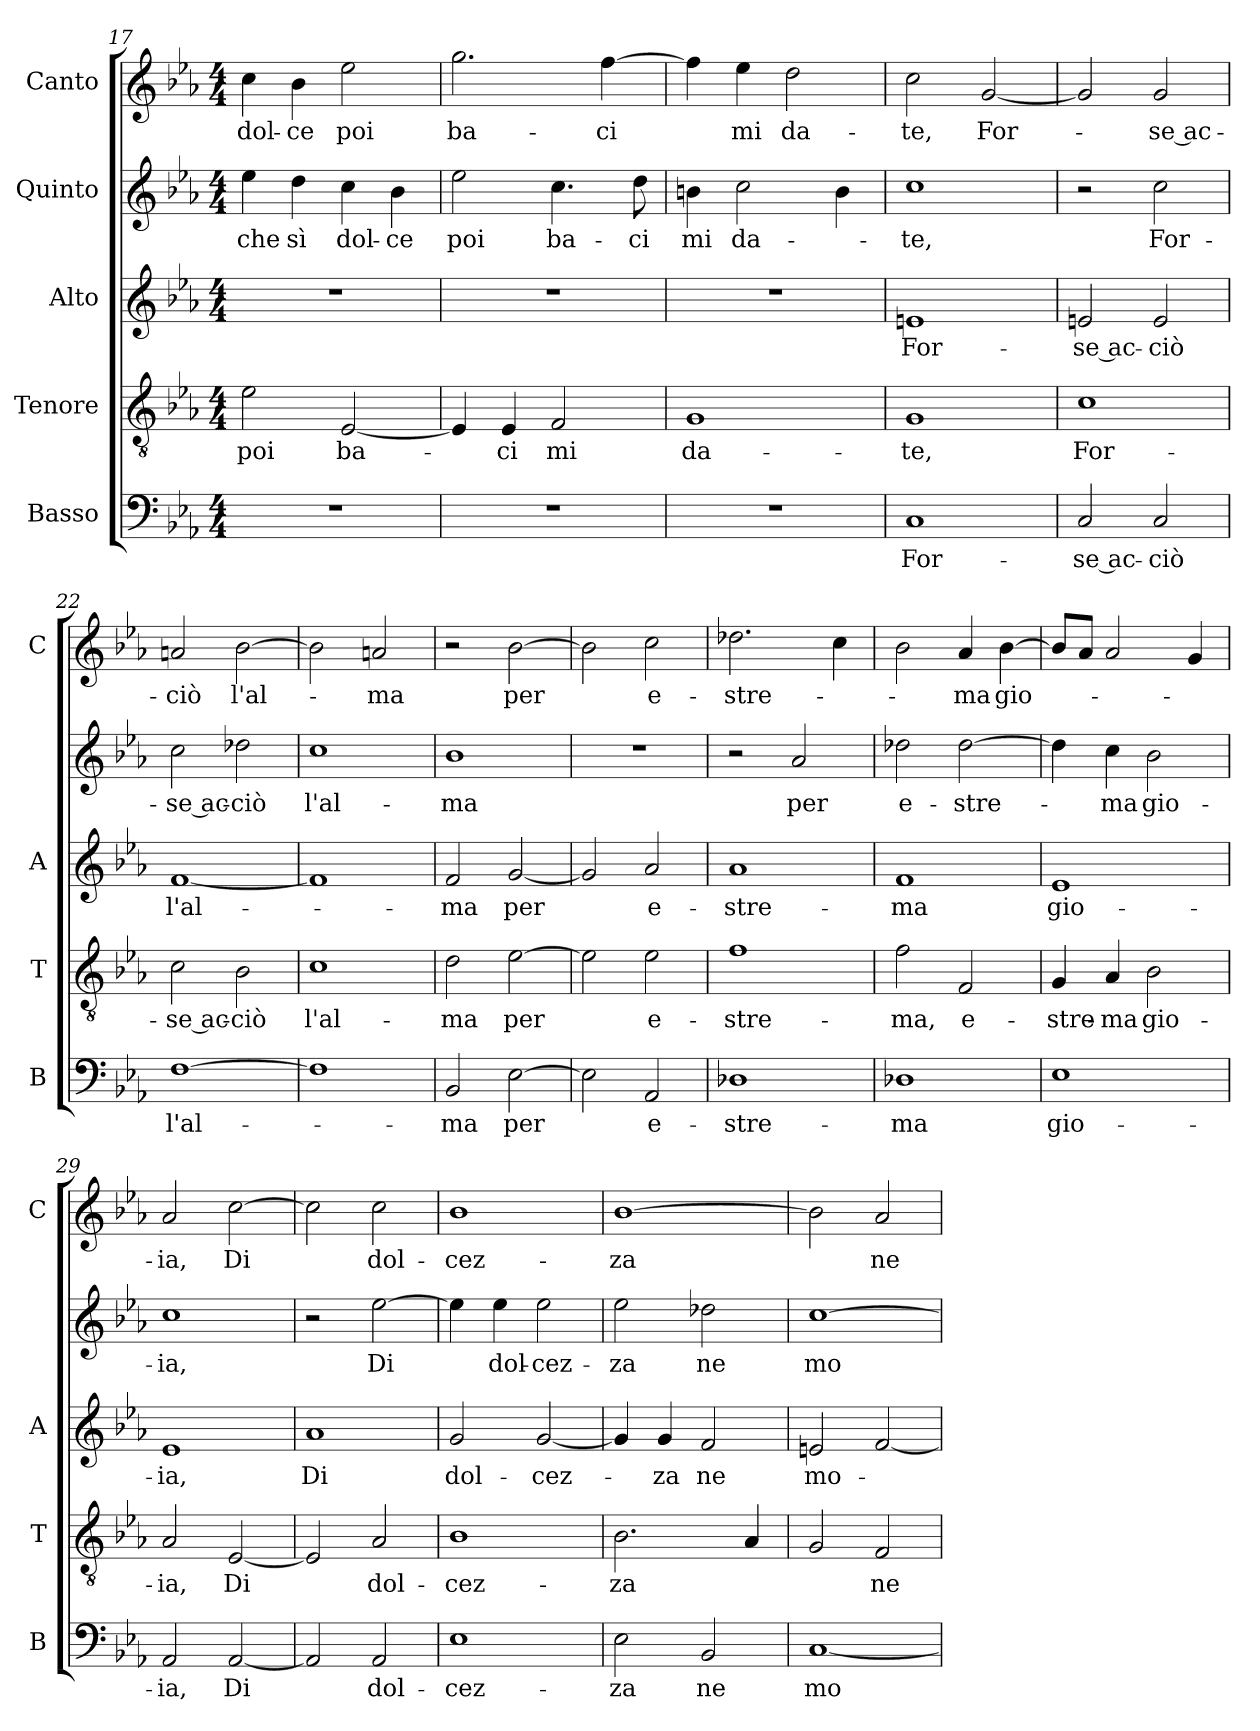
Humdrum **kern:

**kern	**text	**kern	**text	**kern	**text	**kern	**text	**kern	**text
*part5	*part5	*part4	*part4	*part3	*part3	*part2	*part2	*part1	*part1
*staff5	*staff5	*staff4	*staff4	*staff3	*staff3	*staff2	*staff2	*staff1	*staff1
*I"Basso	*	*I"Tenore	*	*I"Alto	*	*I"Quinto	*	*I"Canto	*
*I'B	*	*I'T	*	*I'A	*	*	*	*I'C	*
*clefF4	*	*clefGv2	*	*clefG2	*	*clefG2	*	*clefG2	*
*k[b-e-a-]	*	*k[b-e-a-]	*	*k[b-e-a-]	*	*k[b-e-a-]	*	*k[b-e-a-]	*
*E-:	*	*E-:	*	*E-:	*	*E-:	*	*E-:	*
*M4/4	*	*M4/4	*	*M4/4	*	*M4/4	*	*M4/4	*
=17	=17	=17	=17	=17	=17	=17	=17	=17	=17
!	!	!	!LO:LY:b	!	!	!	!LO:LY:b	!	!LO:LY:b
1r	.	2e-\	poi	1r	.	4ee-\	che	4cc\	dol-
!	!	!	!	!	!	!	!LO:LY:b	!	!LO:LY:b
.	.	.	.	.	.	4dd\	sì	4b-\	-ce
!	!	!	!LO:LY:b	!	!	!	!LO:LY:b	!	!LO:LY:b
.	.	[2E-/	ba-	.	.	4cc\	dol-	2ee-\	poi
!	!	!	!	!	!	!	!LO:LY:b	!	!
.	.	.	.	.	.	4b-\	-ce	.	.
=18	=18	=18	=18	=18	=18	=18	=18	=18	=18
!	!	!	!	!	!	!	!LO:LY:b	!	!LO:LY:b
1r	.	4E-/]	.	1r	.	2ee-\	poi	2.gg\	ba-
!	!	!	!LO:LY:b	!	!	!	!	!	!
.	.	4E-/	-ci	.	.	.	.	.	.
!	!	!	!LO:LY:b	!	!	!	!LO:LY:b	!	!
.	.	2F/	mi	.	.	4.cc\	ba-	.	.
!	!	!	!	!	!	!	!	!	!LO:LY:b
.	.	.	.	.	.	.	.	[4ff\	-ci
!	!	!	!	!	!	!	!LO:LY:b	!	!
.	.	.	.	.	.	8dd\	-ci	.	.
=19	=19	=19	=19	=19	=19	=19	=19	=19	=19
!	!	!	!LO:LY:b	!	!	!	!LO:LY:b	!	!
1r	.	1G	da-	1r	.	4bn\	mi	4ff\]	.
!	!	!	!	!	!	!	!LO:LY:b	!	!LO:LY:b
.	.	.	.	.	.	2cc\	da-	4ee-\	mi
!	!	!	!	!	!	!	!	!	!LO:LY:b
.	.	.	.	.	.	.	.	2dd\	da-
.	.	.	.	.	.	4b\	.	.	.
=20	=20	=20	=20	=20	=20	=20	=20	=20	=20
!	!LO:LY:b	!	!LO:LY:b	!	!LO:LY:b	!	!LO:LY:b	!	!LO:LY:b
1C	For-	1G	-te,	1en	For-	1cc	-te,	2cc\	-te,
!	!	!	!	!	!	!	!	!	!LO:LY:b
.	.	.	.	.	.	.	.	[2g/	For-
=21	=21	=21	=21	=21	=21	=21	=21	=21	=21
!	!LO:LY:b	!	!LO:LY:b	!	!LO:LY:b	!	!	!	!
2C/	-se ac-	1c	For-	2en/	-se ac-	2r	.	2g/]	.
!	!LO:LY:b	!	!	!	!LO:LY:b	!	!LO:LY:b	!	!LO:LY:b
2C/	-ciò	.	.	2e/	-ciò	2cc\	For-	2g/	-se ac-
!!LO:PB:g=z
=22	=22	=22	=22	=22	=22	=22	=22	=22	=22
!	!LO:LY:b	!	!LO:LY:b	!	!LO:LY:b	!	!LO:LY:b	!	!LO:LY:b
[1F	l'al-	2c\	-se ac-	[1f	l'al-	2cc\	-se ac-	2an/	-ciò
!	!	!	!LO:LY:b	!	!	!	!LO:LY:b	!	!LO:LY:b
.	.	2B-\	-ciò	.	.	2dd-X\	-ciò	[2b-\	l'al-
=23	=23	=23	=23	=23	=23	=23	=23	=23	=23
!	!	!	!LO:LY:b	!	!	!	!LO:LY:b	!	!
1F]	.	1c	l'al-	1f]	.	1cc	l'al-	2b-\]	.
!	!	!	!	!	!	!	!	!	!LO:LY:b
.	.	.	.	.	.	.	.	2an/	-ma
=24	=24	=24	=24	=24	=24	=24	=24	=24	=24
!	!LO:LY:b	!	!LO:LY:b	!	!LO:LY:b	!	!LO:LY:b	!	!
2BB-/	-ma	2d\	-ma	2f/	-ma	1b-	-ma	2r	.
!	!LO:LY:b	!	!LO:LY:b	!	!LO:LY:b	!	!	!	!LO:LY:b
[2E-\	per	[2e-\	per	[2g/	per	.	.	[2b-\	per
=25	=25	=25	=25	=25	=25	=25	=25	=25	=25
2E-\]	.	2e-\]	.	2g/]	.	1r	.	2b-\]	.
!	!LO:LY:b	!	!LO:LY:b	!	!LO:LY:b	!	!	!	!LO:LY:b
2AA-/	e-	2e-\	e-	2a-/	e-	.	.	2cc\	e-
=26	=26	=26	=26	=26	=26	=26	=26	=26	=26
!	!LO:LY:b	!	!LO:LY:b	!	!LO:LY:b	!	!	!	!LO:LY:b
1D-X	-stre-	1f	-stre-	1a-	-stre-	2r	.	2.dd-X\	-stre-
!	!	!	!	!	!	!	!LO:LY:b	!	!
.	.	.	.	.	.	2a-/	per	.	.
.	.	.	.	.	.	.	.	4cc\	.
=27	=27	=27	=27	=27	=27	=27	=27	=27	=27
!	!LO:LY:b	!	!LO:LY:b	!	!LO:LY:b	!	!LO:LY:b	!	!
1D-X	-ma	2f\	-ma,	1f	-ma	2dd-X\	e-	2b-\	.
!	!	!	!LO:LY:b	!	!	!	!LO:LY:b	!	!LO:LY:b
.	.	2F/	e-	.	.	[2dd-\	-stre-	4a-/	-ma
!	!	!	!	!	!	!	!	!	!LO:LY:b
.	.	.	.	.	.	.	.	[4b-\	gio-
=28	=28	=28	=28	=28	=28	=28	=28	=28	=28
!	!LO:LY:b	!	!LO:LY:b	!	!LO:LY:b	!	!	!	!
1E-	gio-	4G/	-stre-	1e-	gio-	4dd-\]	.	8b-/L]	.
.	.	.	.	.	.	.	.	8a-/J	.
!	!	!	!LO:LY:b	!	!	!	!LO:LY:b	!	!
.	.	4A-/	-ma	.	.	4cc\	-ma	2a-/	.
!	!	!	!LO:LY:b	!	!	!	!LO:LY:b	!	!
.	.	2B-\	gio-	.	.	2b-\	gio-	.	.
.	.	.	.	.	.	.	.	4g/	.
=29	=29	=29	=29	=29	=29	=29	=29	=29	=29
!	!LO:LY:b	!	!LO:LY:b	!	!LO:LY:b	!	!LO:LY:b	!	!LO:LY:b
2AA-/	-ia,	2A-/	-ia,	1e-	-ia,	1cc	-ia,	2a-/	-ia,
!	!LO:LY:b	!	!LO:LY:b	!	!	!	!	!	!LO:LY:b
[2AA-/	Di	[2E-/	Di	.	.	.	.	[2cc\	Di
!!LO:LB:g=z
=30	=30	=30	=30	=30	=30	=30	=30	=30	=30
!	!	!	!	!	!LO:LY:b	!	!	!	!
2AA-/]	.	2E-/]	.	1a-	Di	2r	.	2cc\]	.
!	!LO:LY:b	!	!LO:LY:b	!	!	!	!LO:LY:b	!	!LO:LY:b
2AA-/	dol-	2A-/	dol-	.	.	[2ee-\	Di	2cc\	dol-
=31	=31	=31	=31	=31	=31	=31	=31	=31	=31
!	!LO:LY:b	!	!LO:LY:b	!	!LO:LY:b	!	!	!	!LO:LY:b
1E-	-cez-	1B-	-cez-	2g/	dol-	4ee-\]	.	1b-	-cez-
!	!	!	!	!	!	!	!LO:LY:b	!	!
.	.	.	.	.	.	4ee-\	dol-	.	.
!	!	!	!	!	!LO:LY:b	!	!LO:LY:b	!	!
.	.	.	.	[2g/	-cez-	2ee-\	-cez-	.	.
=32	=32	=32	=32	=32	=32	=32	=32	=32	=32
!	!LO:LY:b	!	!LO:LY:b	!	!	!	!LO:LY:b	!	!LO:LY:b
2E-\	-za	2.B-\	-za	4g/]	.	2ee-\	-za	[1b-	-za
!	!	!	!	!	!LO:LY:b	!	!	!	!
.	.	.	.	4g/	-za	.	.	.	.
!	!LO:LY:b	!	!	!	!LO:LY:b	!	!LO:LY:b	!	!
2BB-/	ne	.	.	2f/	ne	2dd-X\	ne	.	.
.	.	4A-/	.	.	.	.	.	.	.
=33	=33	=33	=33	=33	=33	=33	=33	=33	=33
!	!LO:LY:b	!	!	!	!LO:LY:b	!	!LO:LY:b	!	!
[1C	mo-	2G/	.	2en/	mo-	[1cc	mo-	2b-\]	.
!	!	!	!LO:LY:b	!	!	!	!	!	!LO:LY:b
.	.	2F/	ne	[2f/	.	.	.	2a-/	ne
=	=	=	=	=	=	=	=	=	=
*-	*-	*-	*-	*-	*-	*-	*-	*-	*-
